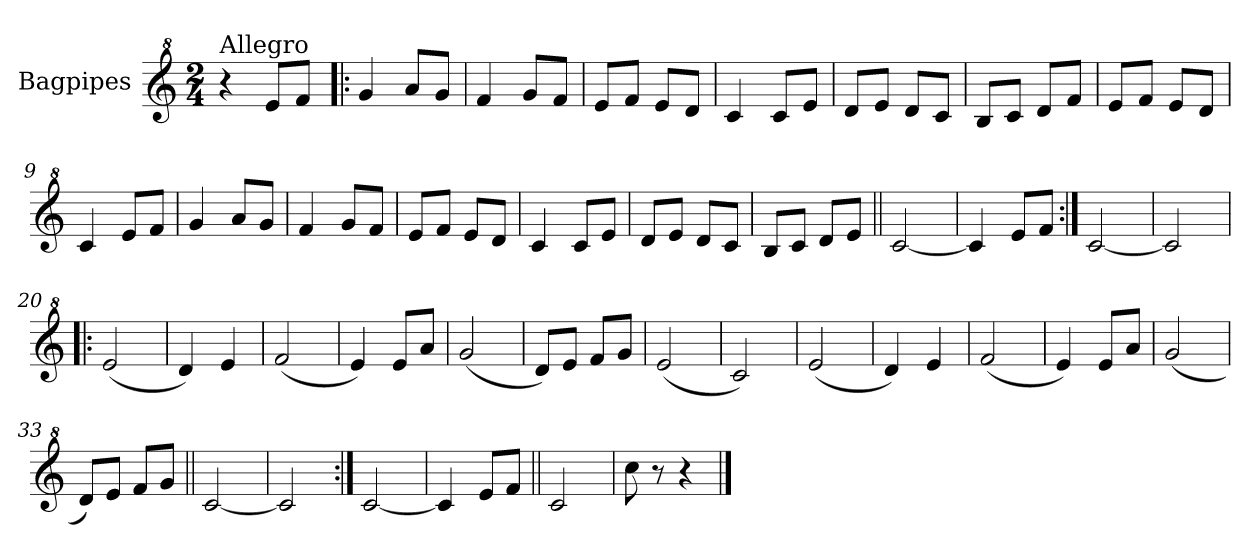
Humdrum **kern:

**kern
*part1
*staff1
*I"Bagpipes
*I'Bag
*clefG^2
*k[]
*C:
*M2/4
=1
!LO:TX:a:t=Allegro
4r
8ee/L
8ff/J
=2!|:
4gg/
8aa/L
8gg/J
=3
4ff/
8gg/L
8ff/J
=4
8ee/L
8ff/J
8ee/L
8dd/J
=5
4cc/
8cc/L
8ee/J
=6
8dd/L
8ee/J
8dd/L
8cc/J
=7
8b/L
8cc/J
8dd/L
8ff/J
=8
8ee/L
8ff/J
8ee/L
8dd/J
=9
4cc/
8ee/L
8ff/J
=10
4gg/
8aa/L
8gg/J
!!LO:LB:g=z
=11
4ff/
8gg/L
8ff/J
=12
8ee/L
8ff/J
8ee/L
8dd/J
=13
4cc/
8cc/L
8ee/J
=14
8dd/L
8ee/J
8dd/L
8cc/J
=15
8b/L
8cc/J
8dd/L
8ee/J
=16||
[2cc/
=17
4cc/]
8ee/L
8ff/J
=18:|!
[2cc/
=19
2cc/]
!!LO:LB:g=z
=20!|:
(2ee/
=21
4dd/)
4ee/
=22
(2ff/
=23
4ee/)
8ee/L
8aa/J
=24
(2gg/
=25
8dd/L)
8ee/J
8ff/L
8gg/J
=26
(2ee/
=27
2cc/)
=28
(2ee/
=29
4dd/)
4ee/
!!LO:LB:g=z
=30
(2ff/
=31
4ee/)
8ee/L
8aa/J
=32
(2gg/
=33
8dd/L)
8ee/J
8ff/L
8gg/J
=34||
[2cc/
=35
2cc/]
=36:|!
[2cc/
=37
4cc/]
8ee/L
8ff/J
=38||
2cc/
!!LO:LB:g=z
=39
8ccc\
8r
4r
==
*-
